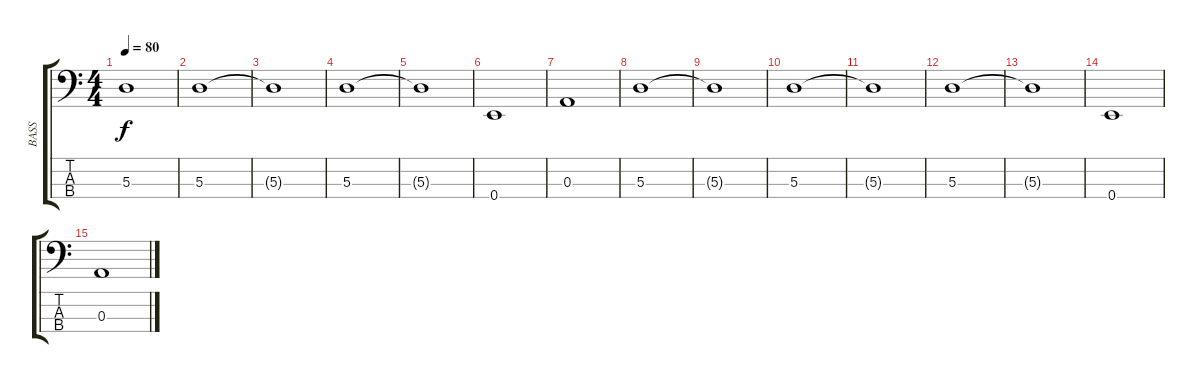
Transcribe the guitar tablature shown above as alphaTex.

\track ("BASS" "BASS") {instrument electricbassfinger}
\staff {score tabs}
\tuning (G2 D2 A1 E1) {hide}
\ts (4 4)
\tempo 80
\clef f4
\ks c
5.3{t}.1{dy f} |
5.3.1 |
5.3{t}.1 |
5.3.1 |
5.3{t}.1 |
0.4.1{txt ""} |
0.3.1 |
5.3.1 |
5.3{t}.1 |
5.3.1 |
5.3{t}.1 |
5.3.1 |
5.3{t}.1 |
0.4.1 |
0.3.1
